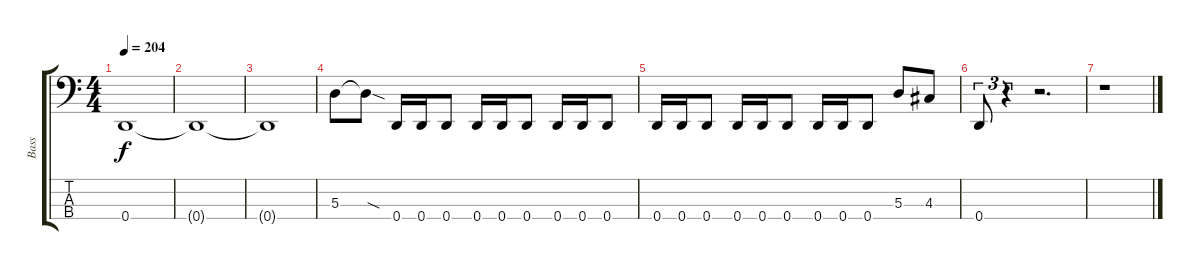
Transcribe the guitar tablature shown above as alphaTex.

\track ("Bass" "Bass") {instrument electricbassfinger}
\staff {score tabs}
\tuning (G2 D2 A1 D1) {hide}
\ts (4 4)
\tempo 204
\clef f4
\ks c
0.4{t}.1{dy f} |
0.4{t}.1 |
0.4{t}.1 |
5.3.8 5.3{sod t}.8 0.4.16 0.4.16 0.4.8 0.4.16 0.4.16 0.4.8 0.4.16 0.4.16 0.4.8 |
0.4.16 0.4.16 0.4.8 0.4.16 0.4.16 0.4.8 0.4.16 0.4.16 0.4.8 5.3.8 4.3.8 |
0.4.8{tu (3 2)} r.4{tu (3 2)} r.2{d} |
r.1
